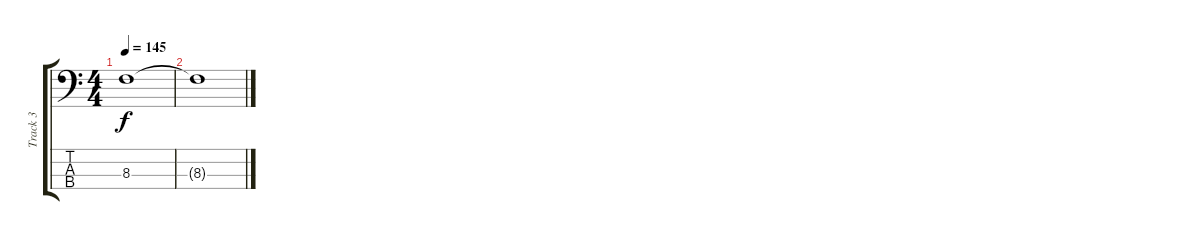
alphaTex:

\track ("Track 3" "Track 3") {instrument electricbassfinger}
\staff {score tabs}
\tuning (G2 D2 A1 E1) {hide}
\ts (4 4)
\tempo 145
\clef f4
\ks c
8.3.1{dy f} |
8.3{t}.1
